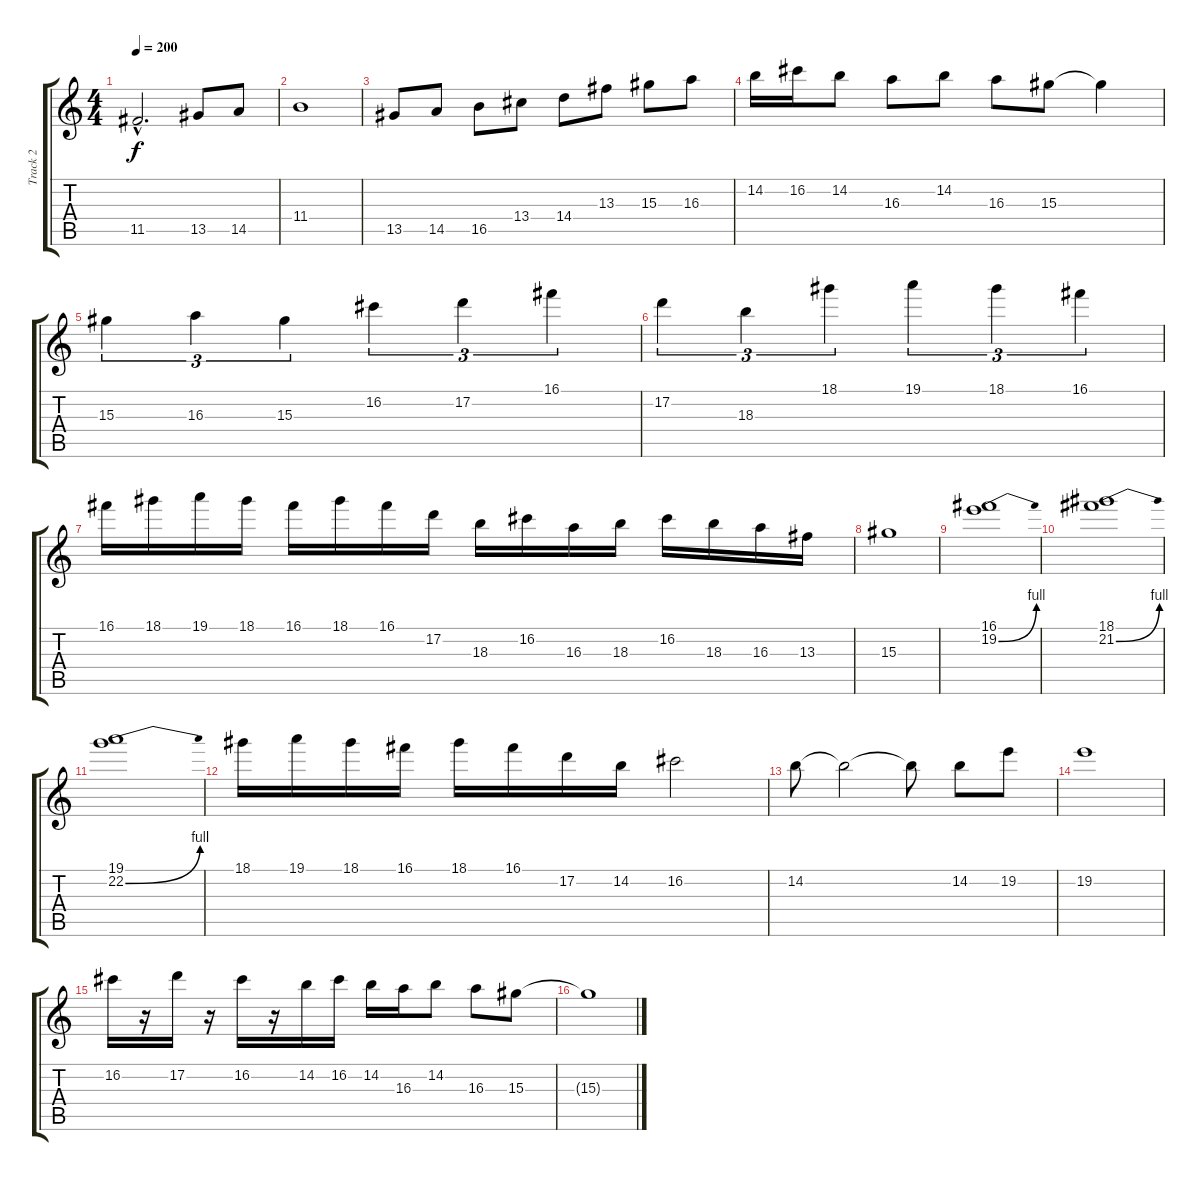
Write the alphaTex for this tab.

\track ("Track 2" "Track 2") {instrument distortionguitar}
\staff {score tabs}
\tuning (D4 A3 F3 C3 G2 D2) {hide}
\ts (4 4)
\tempo 200
\clef g2
\ks c
11.5{hac}.2{d dy f volume 16} 13.5.8 14.5.8 |
11.4.1 |
13.5.8 14.5.8 16.5.8 13.4.8 14.4.8 13.3.8 15.3.8 16.3.8 |
14.2.16 16.2.16 14.2.8 16.3.8 14.2.8 16.3.8 15.3.8 15.3{t}.4 |
15.3.4{tu (3 2)} 16.3.4{tu (3 2)} 15.3.4{tu (3 2)} 16.2.4{tu (3 2)} 17.2.4{tu (3 2)} 16.1.4{tu (3 2)} |
17.2.4{tu (3 2)} 18.3.4{tu (3 2)} 18.1.4{tu (3 2)} 19.1.4{tu (3 2)} 18.1.4{tu (3 2)} 16.1.4{tu (3 2)} |
16.1.16 18.1.16 19.1.16 18.1.16 16.1.16 18.1.16 16.1.16 17.2.16 18.3.16 16.2.16 16.3.16 18.3.16 16.2.16 18.3.16 16.3.16 13.3.16 |
15.3.1 |
(16.1 19.2{be (bend 0 0 60 4)}).1 |
(18.1 21.2{be (bend 0 0 60 4)}).1 |
(19.1 22.2{be (bend 0 0 60 4)}).1 |
18.1.16 19.1.16 18.1.16 16.1.16 18.1.16 16.1.16 17.2.16 14.2.16 16.2.2 |
14.2.8 14.2{t}.2 14.2{t}.8 14.2.8 19.2.8 |
19.2.1 |
16.2.16 r.16 17.2.16 r.16 16.2.16 r.16 14.2.16 16.2.16 14.2.16 16.3.16 14.2.8 16.3.8 15.3.8 |
15.3{t}.1
